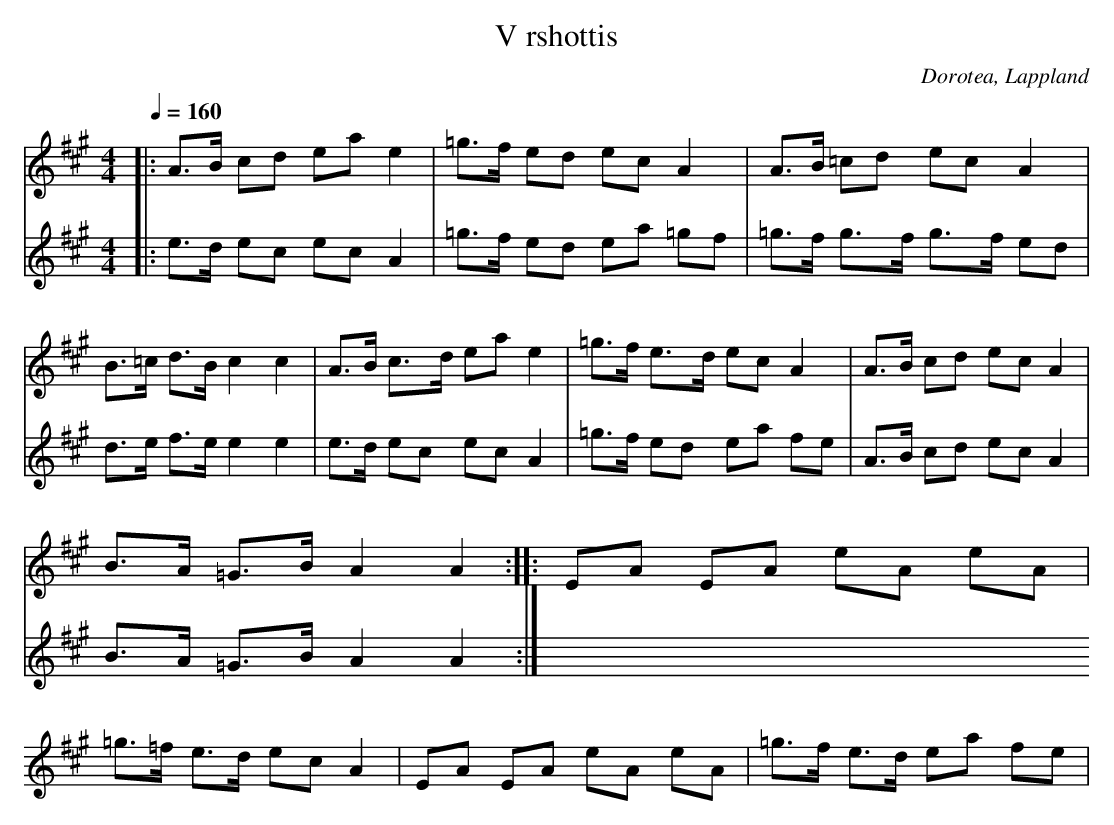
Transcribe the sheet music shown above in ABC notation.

X:1
T:V rshottis
O:Dorotea, Lappland
M:4/4
L:1/16
Q:1/4=160
K:A
V:1
|: A3B c2d2 e2a2 e4 | =g3f e2d2 e2c2 A4 | A3B =c2d2 e2c2 A4 |B3=c d3B c4 c4  | A3B c3d e2a2 e4 | =g3f e3d e2c2 A4 | A3B c2d2 e2c2 A4 |B3A =G3B A4 A4:||:E2A2 E2A2 e2A2 e2A2 |=g3=f e3d e2c2 A4 |E2A2 E2A2 e2A2 e2A2 |=g3f e3d e2a2 f2e2 |
V:2
|:  e3d e2c2  e2c2 A4 | =g3f e2d2 e2a2 =g2f2 | =g3f g3f g3f e2d2 |d3e f3e e4 e4  |e3d e2c2 e2c2 A4 | =g3f e2d2 e2a2 f2e2 |A3B c2d2 e2c2 A4  |B3A =G3B A4 A4 :|
